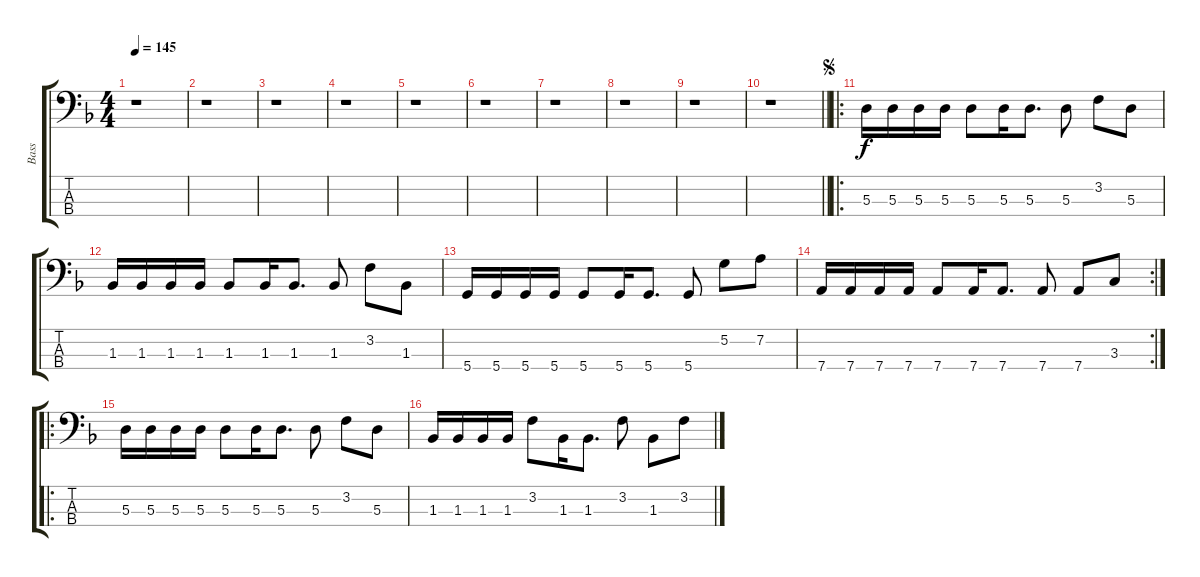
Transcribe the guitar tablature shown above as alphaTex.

\track ("Bass" "Bass") {instrument electricbassfinger}
\staff {score tabs}
\tuning (G2 D2 A1 D1) {hide}
\ts (4 4)
\tempo 145
\clef f4
\ks f
r.1{dy f instrument electricbassfinger} |
r.1 |
r.1 |
r.1 |
r.1 |
r.1 |
r.1 |
r.1 |
r.1 |
\barLineRight lightlight
r.1 |
\ro
\jump segno
5.3.16 5.3.16 5.3.16 5.3.16 5.3.8 5.3.16 5.3.8{d} 5.3.8 3.2.8 5.3.8 |
1.3.16 1.3.16 1.3.16 1.3.16 1.3.8 1.3.16 1.3.8{d} 1.3.8 3.2.8 1.3.8 |
5.4.16 5.4.16 5.4.16 5.4.16 5.4.8 5.4.16 5.4.8{d} 5.4.8 5.2.8 7.2.8 |
\rc 2
7.4.16 7.4.16 7.4.16 7.4.16 7.4.8 7.4.16 7.4.8{d} 7.4.8 7.4.8 3.3.8 |
\ro
5.3.16 5.3.16 5.3.16 5.3.16 5.3.8 5.3.16 5.3.8{d} 5.3.8 3.2.8 5.3.8 |
1.3.16 1.3.16 1.3.16 1.3.16 3.2.8 1.3.16 1.3.8{d} 3.2.8 1.3.8 3.2.8
